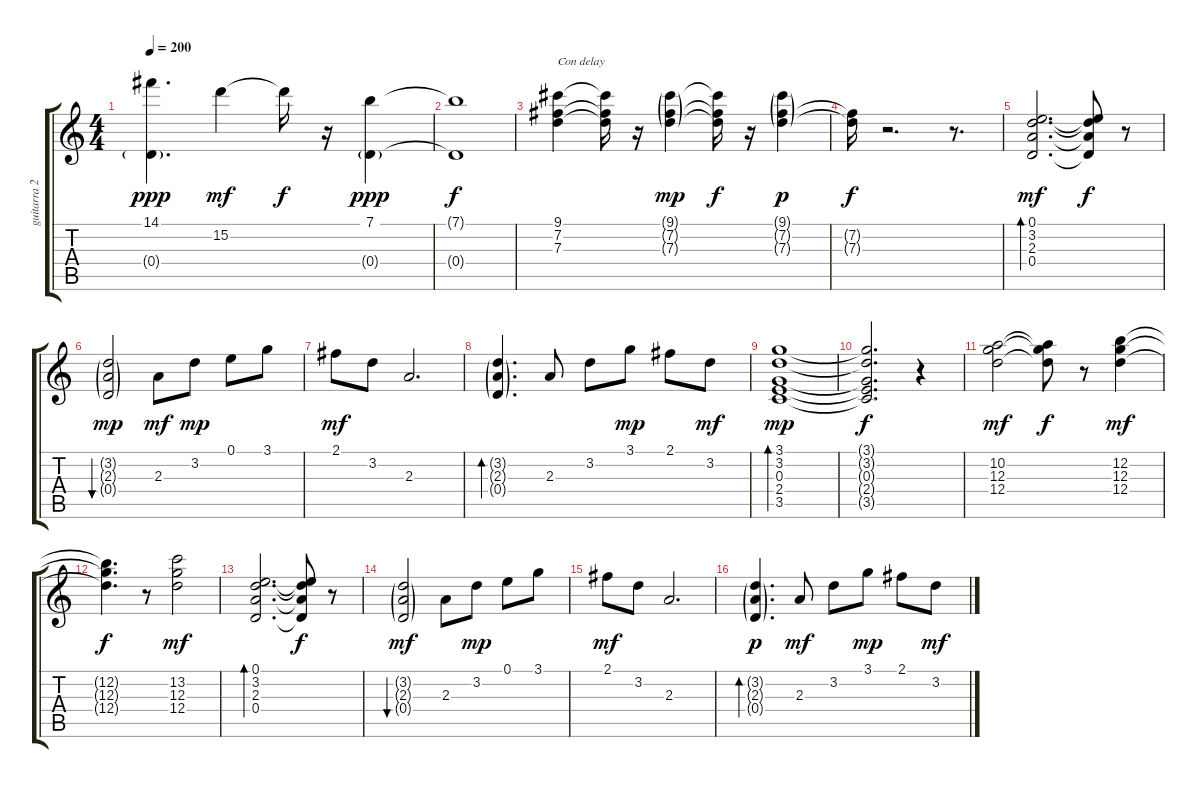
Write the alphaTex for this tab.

\track ("guitarra 2" "guitarra 2") {instrument electricguitarclean}
\staff {score tabs}
\tuning (E4 B3 G3 D3 A2 E2) {hide}
\ts (4 4)
\tempo 200
\clef g2
\ks c
(14.1 0.4{g}).4{d dy ppp} 15.2.4{dy mf} 15.2{t}.16{dy f} r.16 (7.1 0.4{g}).4{dy ppp} |
(7.1{t} 0.4{t}).1{dy f} |
(9.1 7.2 7.3).4{txt "Con delay"} (9.1{t} 7.2{t} 7.3{t}).16 r.16 (9.1{g} 7.2{g} 7.3{g}).4{dy mp} (9.1{t} 7.2{t} 7.3{t}).16{dy f} r.16 (9.1{g} 7.2{g} 7.3{g}).4{dy p} |
(7.2{t} 7.3{t}).16{dy f} r.2{d} r.8{d} |
(0.1 3.2 2.3 0.4).2{d bd 60 dy mf} (0.1{t} 3.2{t} 2.3{t} 0.4{t}).8{dy f} r.8 |
(3.2{g} 2.3{g} 0.4{g}).2{bu 60 dy mp} 2.3.8{dy mf} 3.2.8{dy mp} 0.1.8 3.1.8 |
2.1.8{dy mf} 3.2.8 2.3.2{d} |
(3.2{g} 2.3{g} 0.4{g}).4{d bd 60} 2.3.8 3.2.8 3.1.8{dy mp} 2.1.8 3.2.8{dy mf} |
(3.1 3.2 0.3 2.4 3.5).1{bd 60 dy mp} |
(3.1{t} 3.2{t} 0.3{t} 2.4{t} 3.5{t}).2{d dy f} r.4 |
(10.2 12.3 12.4).2{dy mf} (10.2{t} 12.3{t} 12.4{t}).8{dy f} r.8 (12.2 12.3 12.4).4{dy mf} |
(12.2{t} 12.3{t} 12.4{t}).4{d dy f} r.8 (13.2 12.3 12.4).2{dy mf} |
(0.1 3.2 2.3 0.4).2{d bd 60} (0.1{t} 3.2{t} 2.3{t} 0.4{t}).8{dy f} r.8 |
(3.2{g} 2.3{g} 0.4{g}).2{bu 60 dy mf} 2.3.8 3.2.8{dy mp} 0.1.8 3.1.8 |
2.1.8{dy mf} 3.2.8 2.3.2{d} |
(3.2{g} 2.3{g} 0.4{g}).4{d bd 60 dy p} 2.3.8{dy mf} 3.2.8 3.1.8{dy mp} 2.1.8 3.2.8{dy mf}
